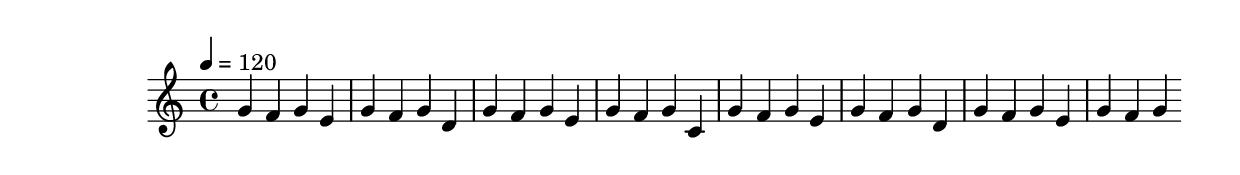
\version "2.20.0"
\score {
	 \absolute {
		\tempo 4 = 120
		g'4 f'4 g'4 e'4 g'4 f'4 g'4 d'4 g'4 f'4 g'4 e'4 g'4 f'4 g'4 c'4 g'4 f'4 g'4 e'4 g'4 f'4 g'4 d'4 g'4 f'4 g'4 e'4 g'4 f'4 g'4
	 }
	 \layout { }
	 \midi { }
}